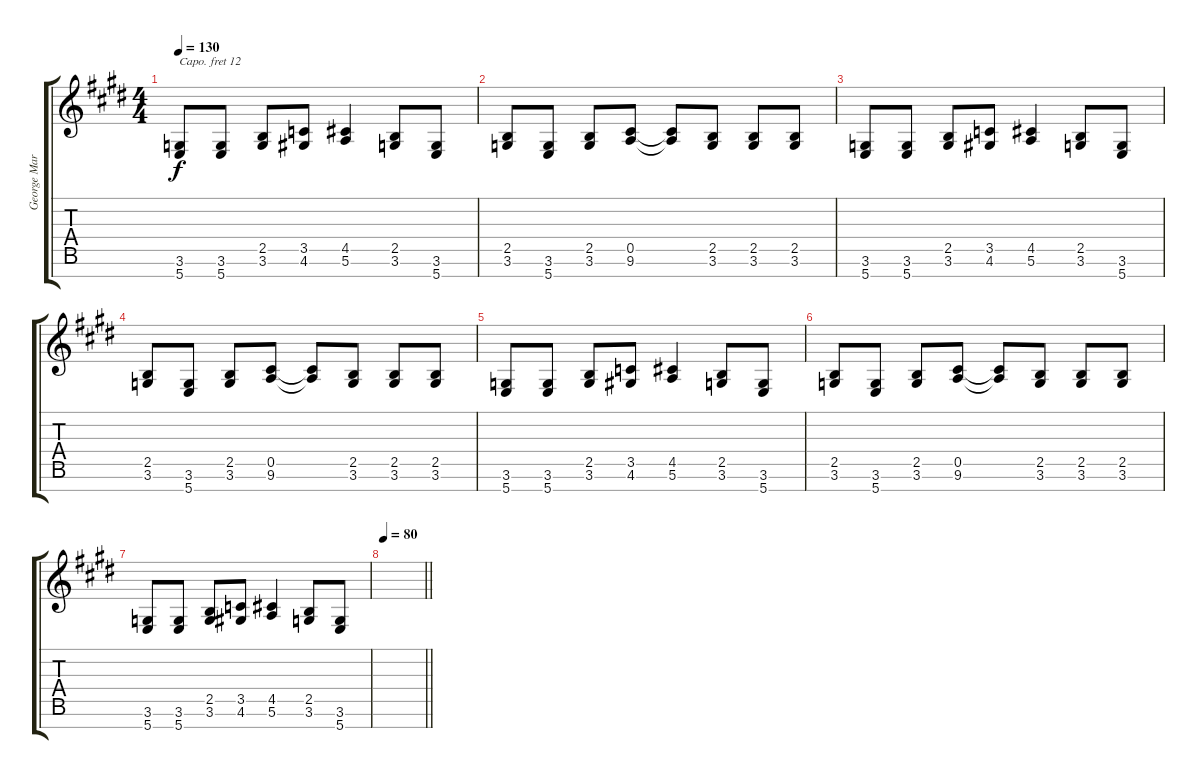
\track ("George Martin Piano" "George Mar") {instrument brightacousticpiano}
\staff {score tabs}
\capo 12
\tuning (E4 B3 G3 D3 A2 E2 B1) {hide}
\ts (4 4)
\tempo 130
\clef g2
\ks e
(3.6 5.7).8{dy f} (3.6 5.7).8 (2.5 3.6).8 (3.5 4.6).8 (4.5 5.6).4 (2.5 3.6).8 (3.6 5.7).8 |
(2.5 3.6).8 (3.6 5.7).8 (2.5 3.6).8 (0.5 9.6).8 (0.5{t} 9.6{t}).8 (2.5 3.6).8 (2.5 3.6).8 (2.5 3.6).8 |
(3.6 5.7).8 (3.6 5.7).8 (2.5 3.6).8 (3.5 4.6).8 (4.5 5.6).4 (2.5 3.6).8 (3.6 5.7).8 |
(2.5 3.6).8 (3.6 5.7).8 (2.5 3.6).8 (0.5 9.6).8 (0.5{t} 9.6{t}).8 (2.5 3.6).8 (2.5 3.6).8 (2.5 3.6).8 |
(3.6 5.7).8 (3.6 5.7).8 (2.5 3.6).8 (3.5 4.6).8 (4.5 5.6).4 (2.5 3.6).8 (3.6 5.7).8 |
(2.5 3.6).8 (3.6 5.7).8 (2.5 3.6).8 (0.5 9.6).8 (0.5{t} 9.6{t}).8 (2.5 3.6).8 (2.5 3.6).8 (2.5 3.6).8 |
(3.6 5.7).8 (3.6 5.7).8 (2.5 3.6).8 (3.5 4.6).8 (4.5 5.6).4 (2.5 3.6).8 (3.6 5.7).8 |
\tempo 80
\barLineRight lightlight
